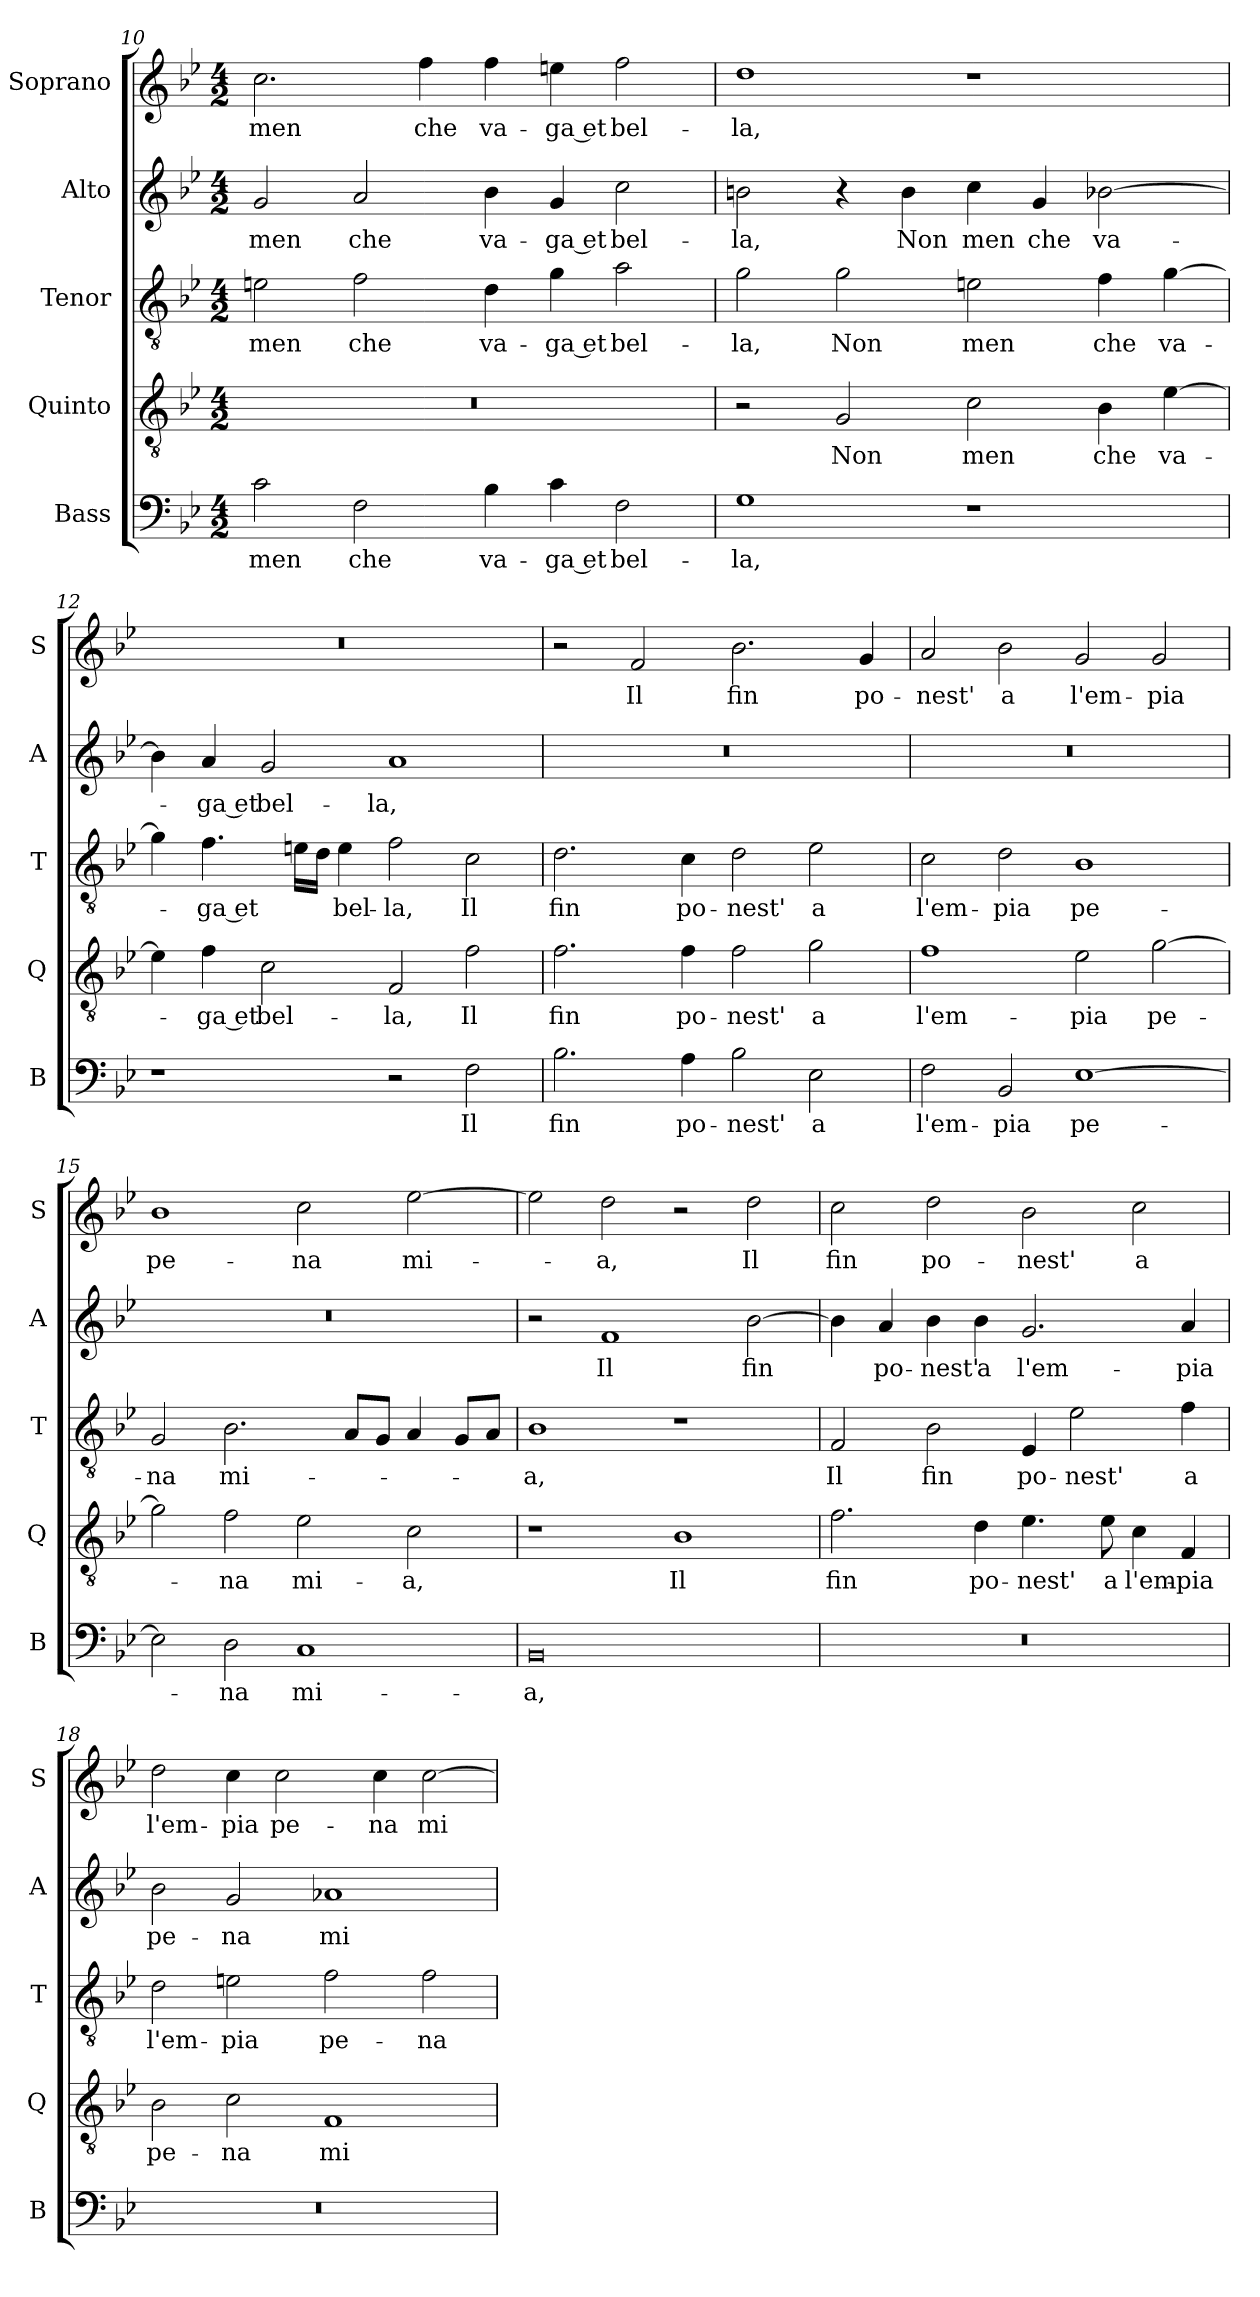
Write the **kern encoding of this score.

**kern	**text	**kern	**text	**kern	**text	**kern	**text	**kern	**text
*part5	*part5	*part4	*part4	*part3	*part3	*part2	*part2	*part1	*part1
*staff5	*staff5	*staff4	*staff4	*staff3	*staff3	*staff2	*staff2	*staff1	*staff1
*I"Bass	*	*I"Quinto	*	*I"Tenor	*	*I"Alto	*	*I"Soprano	*
*I'B	*	*I'Q	*	*I'T	*	*I'A	*	*I'S	*
*clefF4	*	*clefGv2	*	*clefGv2	*	*clefG2	*	*clefG2	*
*k[b-e-]	*	*k[b-e-]	*	*k[b-e-]	*	*k[b-e-]	*	*k[b-e-]	*
*B-:	*	*B-:	*	*B-:	*	*B-:	*	*B-:	*
*M4/2	*	*M4/2	*	*M4/2	*	*M4/2	*	*M4/2	*
=10	=10	=10	=10	=10	=10	=10	=10	=10	=10
!	!LO:LY:b	!	!	!	!LO:LY:b	!	!LO:LY:b	!	!LO:LY:b
2c\	men	0r	.	2en\	men	2g/	men	2.cc\	men
!	!LO:LY:b	!	!	!	!LO:LY:b	!	!LO:LY:b	!	!
2F\	che	.	.	2f\	che	2a/	che	.	.
!	!	!	!	!	!	!	!	!	!LO:LY:b
.	.	.	.	.	.	.	.	4ff\	che
!	!LO:LY:b	!	!	!	!LO:LY:b	!	!LO:LY:b	!	!LO:LY:b
4B-\	va-	.	.	4d\	va-	4b-\	va-	4ff\	va-
!	!LO:LY:b	!	!	!	!LO:LY:b	!	!LO:LY:b	!	!LO:LY:b
4c\	-ga et	.	.	4g\	-ga et	4g/	-ga et	4een\	-ga et
!	!LO:LY:b	!	!	!	!LO:LY:b	!	!LO:LY:b	!	!LO:LY:b
2F\	bel-	.	.	2a\	bel-	2cc\	bel-	2ff\	bel-
!!LO:LB:g=z
=11	=11	=11	=11	=11	=11	=11	=11	=11	=11
!	!LO:LY:b	!	!	!	!LO:LY:b	!	!LO:LY:b	!	!LO:LY:b
1G	-la,	2r	.	2g\	-la,	2bn\	-la,	1dd	-la,
!	!	!	!LO:LY:b	!	!LO:LY:b	!	!	!	!
.	.	2G/	Non	2g\	Non	4r	.	.	.
!	!	!	!	!	!	!	!LO:LY:b	!	!
.	.	.	.	.	.	4b\	Non	.	.
!	!	!	!LO:LY:b	!	!LO:LY:b	!	!LO:LY:b	!	!
1r	.	2c\	men	2en\	men	4cc\	men	1r	.
!	!	!	!	!	!	!	!LO:LY:b	!	!
.	.	.	.	.	.	4g/	che	.	.
!	!	!	!LO:LY:b	!	!LO:LY:b	!	!LO:LY:b	!	!
.	.	4B-\	che	4f\	che	[2b-X\	va-	.	.
!	!	!	!LO:LY:b	!	!LO:LY:b	!	!	!	!
.	.	[4e-\	va-	[4g\	va-	.	.	.	.
=12	=12	=12	=12	=12	=12	=12	=12	=12	=12
1r	.	4e-\]	.	4g\]	.	4b-\]	.	0r	.
!	!	!	!LO:LY:b	!	!LO:LY:b	!	!LO:LY:b	!	!
.	.	4f\	-ga et	4.f\	-ga et	4a/	-ga et	.	.
!	!	!	!LO:LY:b	!	!	!	!LO:LY:b	!	!
.	.	2c\	bel-	.	.	2g/	bel-	.	.
.	.	.	.	16en\LL	.	.	.	.	.
.	.	.	.	16d\JJ	.	.	.	.	.
!	!	!	!	!	!LO:LY:b	!	!	!	!
.	.	.	.	4e\	bel-	.	.	.	.
!	!	!	!LO:LY:b	!	!LO:LY:b	!	!LO:LY:b	!	!
2r	.	2F/	-la,	2f\	-la,	1a	-la,	.	.
!	!LO:LY:b	!	!LO:LY:b	!	!LO:LY:b	!	!	!	!
2F\	Il	2f\	Il	2c\	Il	.	.	.	.
=13	=13	=13	=13	=13	=13	=13	=13	=13	=13
!	!LO:LY:b	!	!LO:LY:b	!	!LO:LY:b	!	!	!	!
2.B-\	fin	2.f\	fin	2.d\	fin	0r	.	2r	.
!	!	!	!	!	!	!	!	!	!LO:LY:b
.	.	.	.	.	.	.	.	2f/	Il
!	!LO:LY:b	!	!LO:LY:b	!	!LO:LY:b	!	!	!	!
4A\	po-	4f\	po-	4c\	po-	.	.	.	.
!	!LO:LY:b	!	!LO:LY:b	!	!LO:LY:b	!	!	!	!LO:LY:b
2B-\	-nest'	2f\	-nest'	2d\	-nest'	.	.	2.b-\	fin
!	!LO:LY:b	!	!LO:LY:b	!	!LO:LY:b	!	!	!	!
2E-\	a	2g\	a	2e-\	a	.	.	.	.
!	!	!	!	!	!	!	!	!	!LO:LY:b
.	.	.	.	.	.	.	.	4g/	po-
!!LO:LB:g=z
=14	=14	=14	=14	=14	=14	=14	=14	=14	=14
!	!LO:LY:b	!	!LO:LY:b	!	!LO:LY:b	!	!	!	!LO:LY:b
2F\	l'em-	1f	l'em-	2c\	l'em-	0r	.	2a/	-nest'
!	!LO:LY:b	!	!	!	!LO:LY:b	!	!	!	!LO:LY:b
2BB-/	-pia	.	.	2d\	-pia	.	.	2b-\	a
!	!LO:LY:b	!	!LO:LY:b	!	!LO:LY:b	!	!	!	!LO:LY:b
[1E-	pe-	2e-\	-pia	1B-	pe-	.	.	2g/	l'em-
!	!	!	!LO:LY:b	!	!	!	!	!	!LO:LY:b
.	.	[2g\	pe-	.	.	.	.	2g/	-pia
=15	=15	=15	=15	=15	=15	=15	=15	=15	=15
!	!	!	!	!	!LO:LY:b	!	!	!	!LO:LY:b
2E-\]	.	2g\]	.	2G/	-na	0r	.	1b-	pe-
!	!LO:LY:b	!	!LO:LY:b	!	!LO:LY:b	!	!	!	!
2D\	-na	2f\	-na	2.B-\	mi-	.	.	.	.
!	!LO:LY:b	!	!LO:LY:b	!	!	!	!	!	!LO:LY:b
1C	mi-	2e-\	mi-	.	.	.	.	2cc\	-na
.	.	.	.	8A/L	.	.	.	.	.
.	.	.	.	8G/J	.	.	.	.	.
!	!	!	!LO:LY:b	!	!	!	!	!	!LO:LY:b
.	.	2c\	-a,	4A/	.	.	.	[2ee-\	mi-
.	.	.	.	8G/L	.	.	.	.	.
.	.	.	.	8A/J	.	.	.	.	.
=16	=16	=16	=16	=16	=16	=16	=16	=16	=16
!	!LO:LY:b	!	!	!	!LO:LY:b	!	!	!	!
0BB-	-a,	1r	.	1B-	-a,	2r	.	2ee-\]	.
!	!	!	!	!	!	!	!LO:LY:b	!	!LO:LY:b
.	.	.	.	.	.	1f	Il	2dd\	-a,
!	!	!	!LO:LY:b	!	!	!	!	!	!
.	.	1B-	Il	1r	.	.	.	2r	.
!	!	!	!	!	!	!	!LO:LY:b	!	!LO:LY:b
.	.	.	.	.	.	[2b-\	fin	2dd\	Il
=17	=17	=17	=17	=17	=17	=17	=17	=17	=17
!	!	!	!LO:LY:b	!	!LO:LY:b	!	!	!	!LO:LY:b
0r	.	2.f\	fin	2F/	Il	4b-\]	.	2cc\	fin
!	!	!	!	!	!	!	!LO:LY:b	!	!
.	.	.	.	.	.	4a/	po-	.	.
!	!	!	!	!	!LO:LY:b	!	!LO:LY:b	!	!LO:LY:b
.	.	.	.	2B-\	fin	4b-\	-nest'	2dd\	po-
!	!	!	!LO:LY:b	!	!	!	!LO:LY:b	!	!
.	.	4d\	po-	.	.	4b-\	a	.	.
!	!	!	!LO:LY:b	!	!LO:LY:b	!	!LO:LY:b	!	!LO:LY:b
.	.	4.e-\	-nest'	4E-/	po-	2.g/	l'em-	2b-\	-nest'
!	!	!	!	!	!LO:LY:b	!	!	!	!
.	.	.	.	2e-\	-nest'	.	.	.	.
!	!	!	!LO:LY:b	!	!	!	!	!	!
.	.	8e-\	a	.	.	.	.	.	.
!	!	!	!LO:LY:b	!	!	!	!	!	!LO:LY:b
.	.	4c\	l'em-	.	.	.	.	2cc\	a
!	!	!	!LO:LY:b	!	!LO:LY:b	!	!LO:LY:b	!	!
.	.	4F/	-pia	4f\	a	4a/	-pia	.	.
!!LO:PB:g=z
=18	=18	=18	=18	=18	=18	=18	=18	=18	=18
!	!	!	!LO:LY:b	!	!LO:LY:b	!	!LO:LY:b	!	!LO:LY:b
0r	.	2B-\	pe-	2d\	l'em-	2b-\	pe-	2dd\	l'em-
!	!	!	!LO:LY:b	!	!LO:LY:b	!	!LO:LY:b	!	!LO:LY:b
.	.	2c\	-na	2en\	-pia	2g/	-na	4cc\	-pia
!	!	!	!	!	!	!	!	!	!LO:LY:b
.	.	.	.	.	.	.	.	2cc\	pe-
!	!	!	!LO:LY:b	!	!LO:LY:b	!	!LO:LY:b	!	!
.	.	1F	mi-	2f\	pe-	1a-X	mi-	.	.
!	!	!	!	!	!	!	!	!	!LO:LY:b
.	.	.	.	.	.	.	.	4cc\	-na
!	!	!	!	!	!LO:LY:b	!	!	!	!LO:LY:b
.	.	.	.	2f\	-na	.	.	[2cc\	mi-
=	=	=	=	=	=	=	=	=	=
*-	*-	*-	*-	*-	*-	*-	*-	*-	*-
